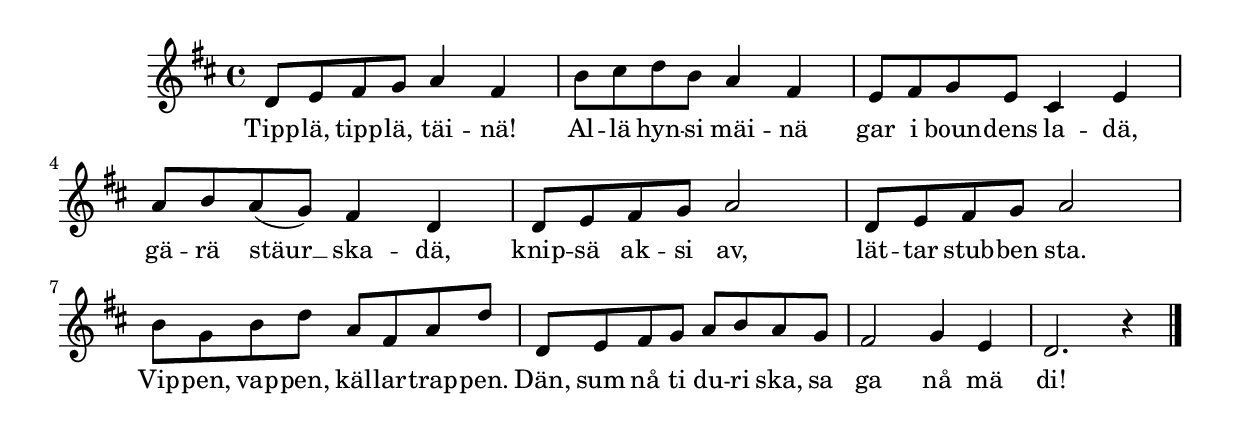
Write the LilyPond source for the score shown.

{
\time 4/4
\key d \major

 d'8 e' fis' g' a'4 fis'  | 
 b'8 cis'' d'' b' a'4 fis'  | 
 e'8 fis' g' e' cis'4 e'  | 
 a'8 b' a'-( g'-) fis'4 d'  | 
 d'8 e' fis' g' a'2  | 
 d'8 e' fis' g' a'2  | 
 b'8 g' b' d'' a' fis' a' d''  | 
 d' e' fis' g' a' b' a' g'  | 
 fis'2 g'4 e'  | 
 d'2. r4 \bar "|." |
 }
 \addlyrics {
     Tipp -- lä, tipp -- lä, täi -- nä! Al -- lä hyn -- si mäi -- nä
     gar i boun -- dens la -- dä, gä -- rä stäur __ ska -- dä, knip -- sä ak -- si av,
     lät -- tar stub -- ben sta. Vip -- pen, vap -- pen, käl -- lar -- trap -- pen.
     Dän, sum nå ti du -- ri ska, sa ga nå mä di!
}
